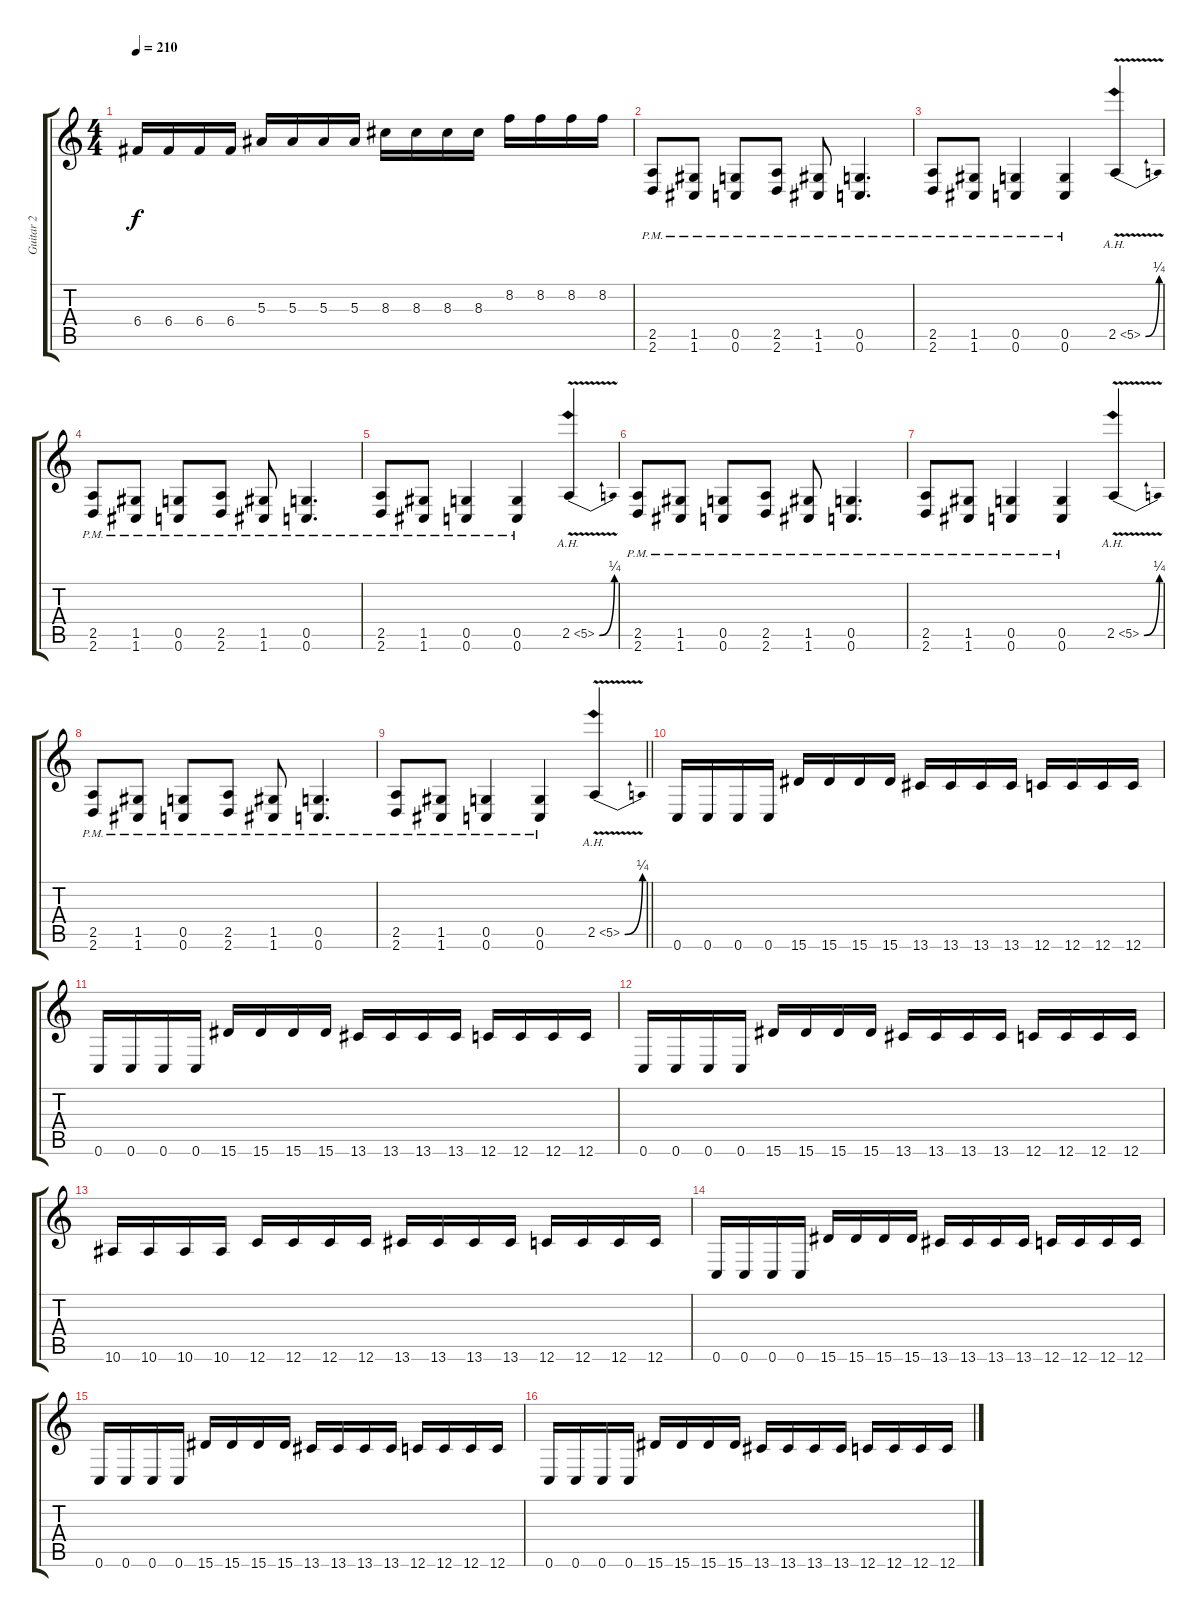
\track ("Guitar 2" "Guitar 2") {instrument distortionguitar}
\staff {score tabs}
\tuning (D4 A3 F3 C3 G2 C2) {hide}
\ts (4 4)
\tempo 210
\clef g2
\ks c
6.4.16{dy f} 6.4.16 6.4.16 6.4.16 5.3.16 5.3.16 5.3.16 5.3.16 8.3.16 8.3.16 8.3.16 8.3.16 8.2.16 8.2.16 8.2.16 8.2.16 |
(2.5{pm} 2.6{pm}).8 (1.5{pm} 1.6{pm}).8 (0.5{pm} 0.6{pm}).8 (2.5{pm} 2.6{pm}).8 (1.5{pm} 1.6{pm}).8 (0.5{pm} 0.6{pm}).4{d} |
(2.5{pm} 2.6{pm}).8 (1.5{pm} 1.6{pm}).8 (0.5{pm} 0.6{pm}).4 (0.5 0.6{pm}).4 2.5{be (bend 0 0 60 1) ah 3 v}.4 |
(2.5{pm} 2.6{pm}).8 (1.5{pm} 1.6{pm}).8 (0.5{pm} 0.6{pm}).8 (2.5{pm} 2.6{pm}).8 (1.5{pm} 1.6{pm}).8 (0.5{pm} 0.6{pm}).4{d} |
(2.5{pm} 2.6{pm}).8 (1.5{pm} 1.6{pm}).8 (0.5{pm} 0.6{pm}).4 (0.5 0.6{pm}).4 2.5{be (bend 0 0 60 1) ah 3 v}.4 |
(2.5{pm} 2.6{pm}).8 (1.5{pm} 1.6{pm}).8 (0.5{pm} 0.6{pm}).8 (2.5{pm} 2.6{pm}).8 (1.5{pm} 1.6{pm}).8 (0.5{pm} 0.6{pm}).4{d} |
(2.5{pm} 2.6{pm}).8 (1.5{pm} 1.6{pm}).8 (0.5{pm} 0.6{pm}).4 (0.5 0.6{pm}).4 2.5{be (bend 0 0 60 1) ah 3 v}.4 |
(2.5{pm} 2.6{pm}).8 (1.5{pm} 1.6{pm}).8 (0.5{pm} 0.6{pm}).8 (2.5{pm} 2.6{pm}).8 (1.5{pm} 1.6{pm}).8 (0.5{pm} 0.6{pm}).4{d} |
\barLineRight lightlight
(2.5{pm} 2.6{pm}).8 (1.5{pm} 1.6{pm}).8 (0.5{pm} 0.6{pm}).4 (0.5 0.6{pm}).4 2.5{be (bend 0 0 60 1) ah 3 v}.4 |
0.6.16 0.6.16 0.6.16 0.6.16 15.6.16 15.6.16 15.6.16 15.6.16 13.6.16 13.6.16 13.6.16 13.6.16 12.6.16 12.6.16 12.6.16 12.6.16 |
0.6.16 0.6.16 0.6.16 0.6.16 15.6.16 15.6.16 15.6.16 15.6.16 13.6.16 13.6.16 13.6.16 13.6.16 12.6.16 12.6.16 12.6.16 12.6.16 |
0.6.16 0.6.16 0.6.16 0.6.16 15.6.16 15.6.16 15.6.16 15.6.16 13.6.16 13.6.16 13.6.16 13.6.16 12.6.16 12.6.16 12.6.16 12.6.16 |
10.6.16 10.6.16 10.6.16 10.6.16 12.6.16 12.6.16 12.6.16 12.6.16 13.6.16 13.6.16 13.6.16 13.6.16 12.6.16 12.6.16 12.6.16 12.6.16 |
0.6.16 0.6.16 0.6.16 0.6.16 15.6.16 15.6.16 15.6.16 15.6.16 13.6.16 13.6.16 13.6.16 13.6.16 12.6.16 12.6.16 12.6.16 12.6.16 |
0.6.16 0.6.16 0.6.16 0.6.16 15.6.16 15.6.16 15.6.16 15.6.16 13.6.16 13.6.16 13.6.16 13.6.16 12.6.16 12.6.16 12.6.16 12.6.16 |
0.6.16 0.6.16 0.6.16 0.6.16 15.6.16 15.6.16 15.6.16 15.6.16 13.6.16 13.6.16 13.6.16 13.6.16 12.6.16 12.6.16 12.6.16 12.6.16
